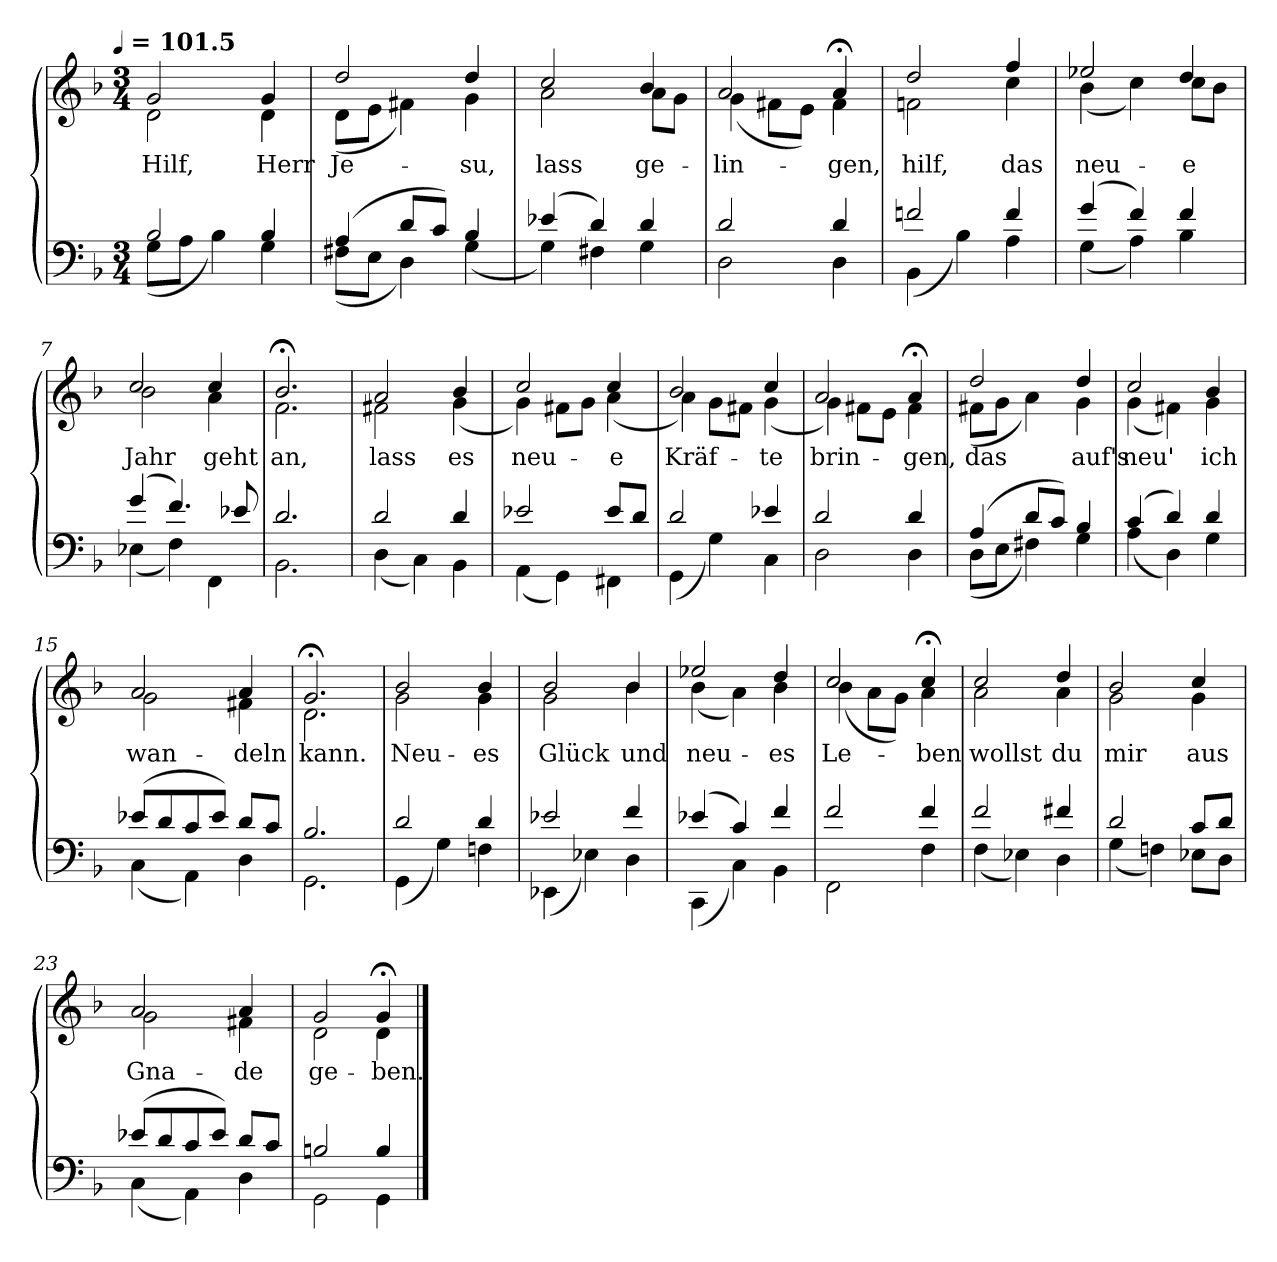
**kern	**kern	**text	**dynam
*part1	*part1	*part1	*part1
*staff2	*staff1	*staff1	*staff1/2
*clefF4	*clefG2	*	*
*k[b-]	*k[b-]	*	*
!!LO:TX:omd:t=[quarter] = 101.5
*M3/4	*M3/4	*	*
*MM101	*MM101	*	*
=1	=1	=1	=1
*^	*^	*	*
2B-	(8GL	2g	2d	Hilf,	.
.	8AJ	.	.	.	.
.	4B-)	.	.	.	.
4B-	4G	4g	4d	Herr	.
=2	=2	=2	=2	=2	=2
*	*	*MM101	*	*	*
(4A	(8F#XL	2dd	(8dL	Je-	.
.	8EJ	.	8eJ	.	.
8dL	4D)	.	4f#X)	.	.
8cJ)	.	.	.	.	.
4B-	(4G	4dd	4g	su,	.
=3	=3	=3	=3	=3	=3
(4e-X	4G)	2cc	2a	lass	.
4d)	4F#X	.	.	.	.
4d	4G	4b-	8aL	ge-	.
.	.	.	8gJ	.	.
=4	=4	=4	=4	=4	=4
2d	2D	2a	(4g	-lin-	.
.	.	.	8f#XL	.	.
.	.	.	8eJ)	.	.
4d	4D	4a;<	4f#	-gen,	.
=5	=5	=5	=5	=5	=5
2fn	(4BB-	2dd	2fn	hilf,	.
.	4B-)	.	.	.	.
4f	4A	4ff	4cc	das	.
=6	=6	=6	=6	=6	=6
(4g	(4G	2ee-X	(4b-	neu-	.
4f)	4A)	.	4cc)	.	.
4f	4B-	4dd	8ccL	-e	.
.	.	.	8b-J	.	.
=7	=7	=7	=7	=7	=7
*	*	*MM98	*	*	*
(4g	(4E-X	2cc	2b-	Jahr	.
4.f)	4F)	.	.	.	.
.	4FF	4cc	4a	geht	♩ = 95
8e-X	.	.	.	.	.
=8	=8	=8	=8	=8	=8
2.d	2.BB-	2.b-;<	2.f	an,	.
!!LO:LB:g=z	!!
=9	=9	=9	=9	=9	=9
*	*	*MM100	*	*	*
2d	(4D	2a	2f#X	lass	.
.	4C)	.	.	.	.
4d	4BB-	4b-	(4g	es	.
=10	=10	=10	=10	=10	=10
2e-X	(4AA	2cc	4g)	neu-	.
.	4GG)	.	8f#XL	.	.
.	.	.	8gJ	.	.
8e-L	4FF#X	4cc	(4a	-e	♩ = 100
8dJ	.	.	.	.	.
=11	=11	=11	=11	=11	=11
*	*	*MM99	*	*	*
2d	(4GG	2b-	4a)	Kräf-	.
.	4G)	.	8gL	.	.
.	.	.	8f#XJ	.	.
4e-X	4C	4cc	(4g	-te	♩ = 98
=12	=12	=12	=12	=12	=12
2d	2D	2a	4g)	brin-	.
.	.	.	8f#XL	.	.
.	.	.	8eJ	.	.
4d	4D	4a;<	4f#	-gen,	.
=13	=13	=13	=13	=13	=13
*	*	*MM99	*	*	*
(4A	(8DL	2dd	(8f#XL	das	.
.	8EJ	.	8gJ	.	.
8dL	4F#X)	.	4a)	.	.
8cJ)	.	.	.	.	.
4B-	4G	4dd	4g	auf's	.
=14	=14	=14	=14	=14	=14
*	*	*MM98	*	*	*
(4c	(4A	2cc	(4g	neu'	.
4d)	4D)	.	4f#X)	.	.
4d	4G	4b-	4g	ich	.
=15	=15	=15	=15	=15	=15
*	*	*MM97	*	*	*
(8e-XL	(4C	2a	2g	wan-	.
8d	.	.	.	.	.
8c	4AA)	.	.	.	.
8e-J)	.	.	.	.	.
8dL	4D	4a	4f#X	-deln	♩ = 96
8cJ	.	.	.	.	.
=16	=16	=16	=16	=16	=16
2.B-	2.GG	2.g;<	2.d	kann.	.
!!LO:LB:g=z	!!
=17	=17	=17	=17	=17	=17
*	*	*MM98	*	*	*
2d	(4GG	2b-	2g	Neu-	.
.	4G)	.	.	.	.
4d	4Fn	4b-	4g	-es	.
=18	=18	=18	=18	=18	=18
2e-X	(4EE-X	2b-	2g	Glück	.
.	4E-X)	.	.	.	.
4f	4D	4b-	4b-	und	.
=19	=19	=19	=19	=19	=19
*	*	*MM97	*	*	*
(4e-X	(4CC	2ee-X	(4b-	neu-	.
4c)	4C)	.	4a)	.	.
4f	4BB-	4dd	4b-	-es	.
=20	=20	=20	=20	=20	=20
*	*	*MM96	*	*	*
2f	2FF	2cc	(4b-	Le-	.
.	.	.	8aL	.	.
.	.	.	8gJ)	.	.
4f	4F	4cc;<	4a	-ben	.
=21	=21	=21	=21	=21	=21
*	*	*MM97	*	*	*
2f	(4F	2cc	2a	wollst	.
.	4E-X)	.	.	.	.
4f#X	4D	4dd	4a	du	.
=22	=22	=22	=22	=22	=22
*	*	*MM96	*	*	*
2d	(4G	2b-	2g	mir	.
.	4Fn)	.	.	.	.
8cL	8E-XL	4cc	4g	aus	♩ = 96
8dJ	8DJ	.	.	.	.
=23	=23	=23	=23	=23	=23
*	*	*MM94	*	*	*
(8e-XL	(4C	2a	2g	Gna-	.
8d	.	.	.	.	.
8c	4AA)	.	.	.	.
8e-J)	.	.	.	.	.
8dL	4D	4a	4f#X	-de	♩ = 81.4
8cJ	.	.	.	.	.
=24	=24	=24	=24	=24	=24
2Bn	2GG	2g	2d	ge-	.
4B	4GG	4g;<	4d	-ben.	.
*v	*v	*	*	*	*
*	*v	*v	*	*
==	==	==	==
*-	*-	*-	*-
